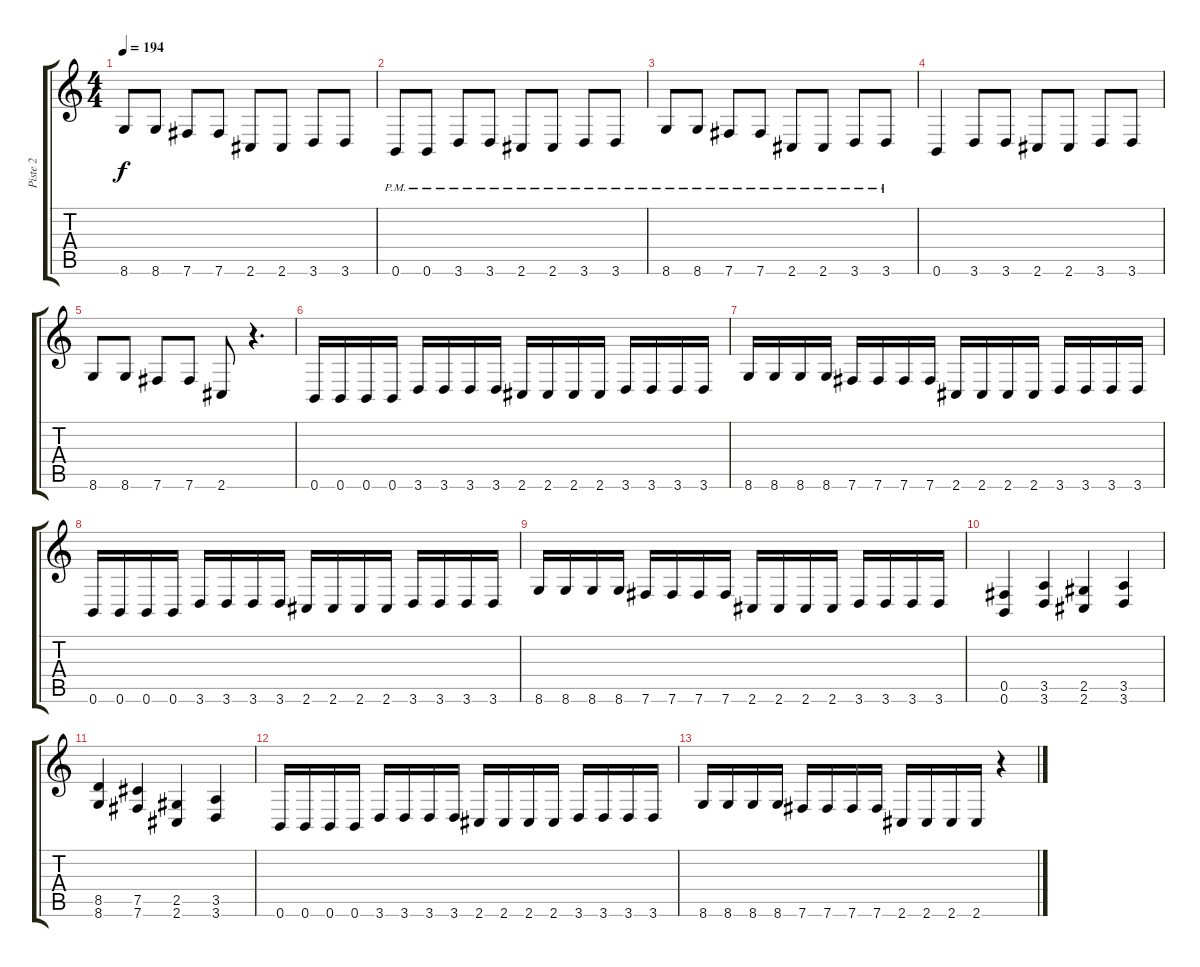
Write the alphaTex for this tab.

\track ("Piste 2" "Piste 2") {instrument distortionguitar}
\staff {score tabs}
\tuning (Db4 Ab3 E3 B2 Gb2 B1) {hide}
\ts (4 4)
\tempo 194
\clef g2
\ks c
8.6.8{dy f} 8.6.8 7.6.8 7.6.8 2.6.8 2.6.8 3.6.8 3.6.8 |
0.6{pm}.8 0.6{pm}.8 3.6{pm}.8 3.6{pm}.8 2.6{pm}.8 2.6{pm}.8 3.6{pm}.8 3.6{pm}.8 |
8.6{pm}.8 8.6{pm}.8 7.6{pm}.8 7.6{pm}.8 2.6{pm}.8 2.6{pm}.8 3.6{pm}.8 3.6{pm}.8 |
0.6.4 3.6.8 3.6.8 2.6.8 2.6.8 3.6.8 3.6.8 |
8.6.8 8.6.8 7.6.8 7.6.8 2.6.8 r.4{d} |
0.6.16 0.6.16 0.6.16 0.6.16 3.6.16 3.6.16 3.6.16 3.6.16 2.6.16 2.6.16 2.6.16 2.6.16 3.6.16 3.6.16 3.6.16 3.6.16 |
8.6.16 8.6.16 8.6.16 8.6.16 7.6.16 7.6.16 7.6.16 7.6.16 2.6.16 2.6.16 2.6.16 2.6.16 3.6.16 3.6.16 3.6.16 3.6.16 |
0.6.16 0.6.16 0.6.16 0.6.16 3.6.16 3.6.16 3.6.16 3.6.16 2.6.16 2.6.16 2.6.16 2.6.16 3.6.16 3.6.16 3.6.16 3.6.16 |
8.6.16 8.6.16 8.6.16 8.6.16 7.6.16 7.6.16 7.6.16 7.6.16 2.6.16 2.6.16 2.6.16 2.6.16 3.6.16 3.6.16 3.6.16 3.6.16 |
(0.5 0.6).4 (3.5 3.6).4 (2.5 2.6).4 (3.5 3.6).4 |
(8.5 8.6).4 (7.5 7.6).4 (2.5 2.6).4 (3.5 3.6).4 |
0.6.16 0.6.16 0.6.16 0.6.16 3.6.16 3.6.16 3.6.16 3.6.16 2.6.16 2.6.16 2.6.16 2.6.16 3.6.16 3.6.16 3.6.16 3.6.16 |
8.6.16 8.6.16 8.6.16 8.6.16 7.6.16 7.6.16 7.6.16 7.6.16 2.6.16 2.6.16 2.6.16 2.6.16 r.4
